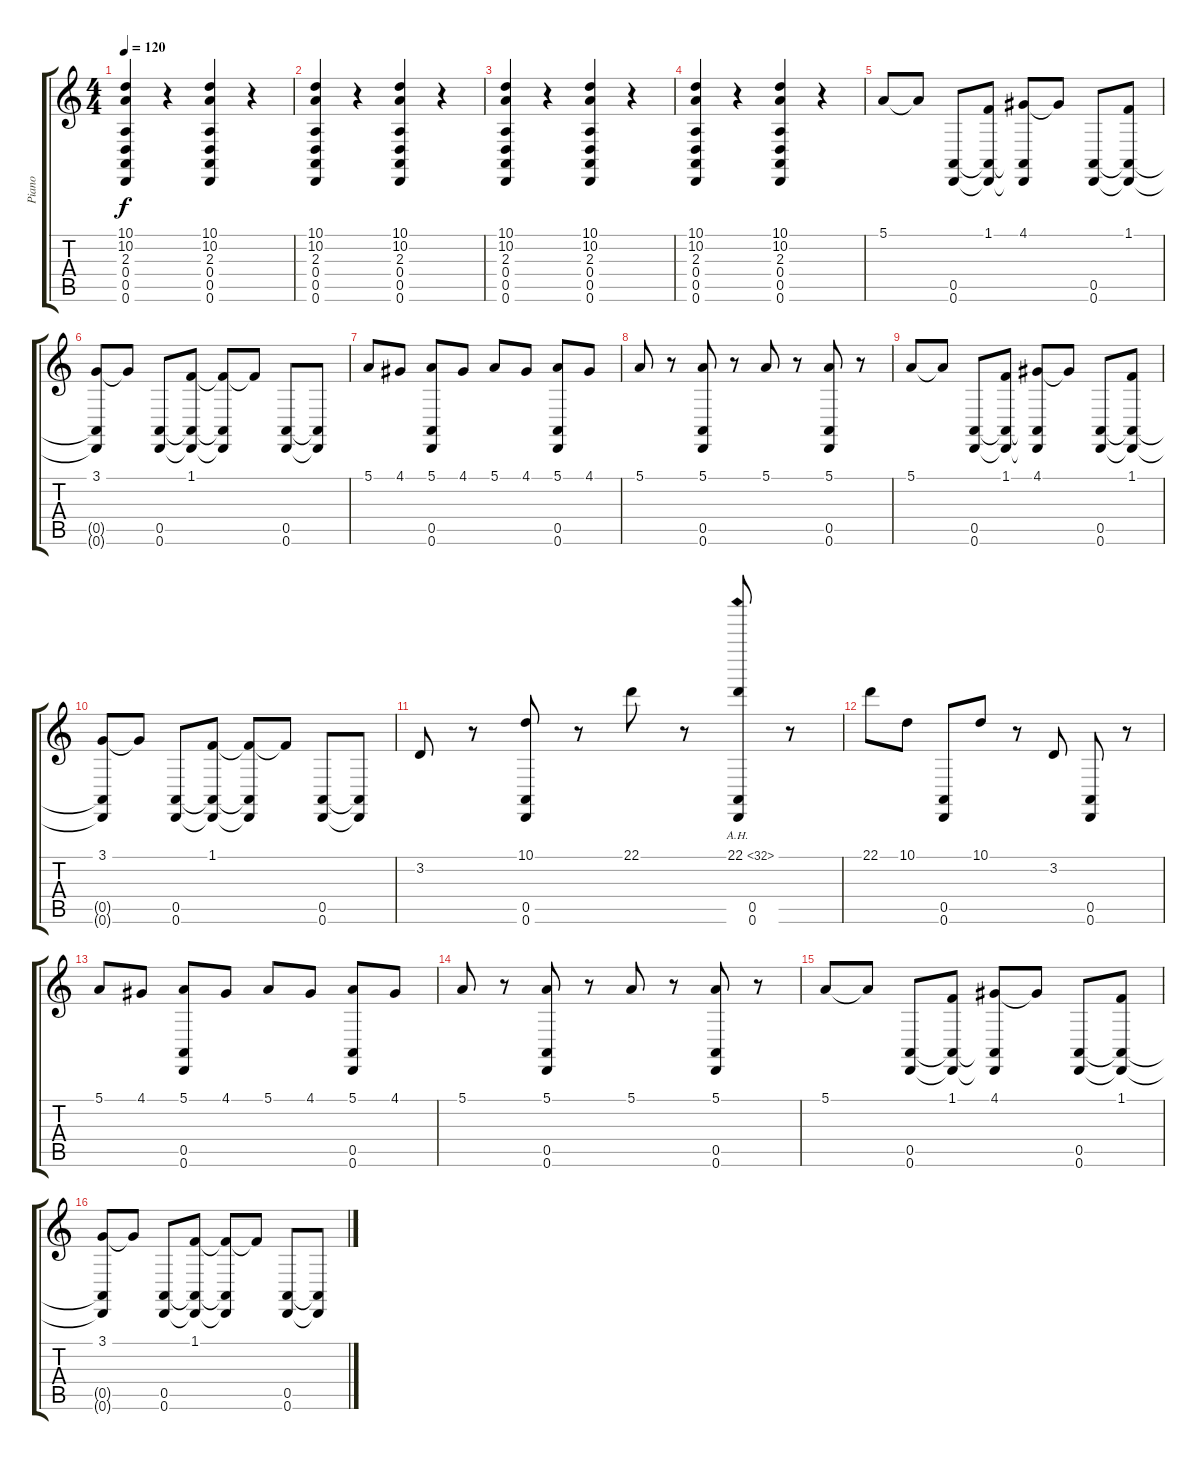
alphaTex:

\track ("Piano" "Piano") {mute instrument acousticgrandpiano}
\staff {score tabs}
\tuning (E4 B3 G3 D3 A2 D2) {hide}
\ts (4 4)
\tempo 120
\clef g2
\ks c
(10.1 10.2 2.3 0.4 0.5 0.6).4{dy f} r.4 (10.1 10.2 2.3 0.4 0.5 0.6).4 r.4 |
(10.1 10.2 2.3 0.4 0.5 0.6).4 r.4 (10.1 10.2 2.3 0.4 0.5 0.6).4 r.4 |
(10.1 10.2 2.3 0.4 0.5 0.6).4 r.4 (10.1 10.2 2.3 0.4 0.5 0.6).4 r.4 |
(10.1 10.2 2.3 0.4 0.5 0.6).4 r.4 (10.1 10.2 2.3 0.4 0.5 0.6).4 r.4 |
5.1.8 5.1{t}.8 (0.5 0.6).8 (1.1 0.5{t} 0.6{t}).8 (4.1 0.5{t} 0.6{t}).8 4.1{t}.8 (0.5 0.6).8 (1.1 0.5{t} 0.6{t}).8 |
(3.1 0.5{t} 0.6{t}).8 3.1{t}.8 (0.5 0.6).8 (1.1 0.5{t} 0.6{t}).8 (1.1{t} 0.5{t} 0.6{t}).8 1.1{t}.8 (0.5 0.6).8 (0.5{t} 0.6{t}).8 |
5.1.8 4.1.8 (5.1 0.5 0.6).8 4.1.8 5.1.8 4.1.8 (5.1 0.5 0.6).8 4.1.8 |
5.1.8 r.8 (5.1 0.5 0.6).8 r.8 5.1.8 r.8 (5.1 0.5 0.6).8 r.8 |
5.1.8 5.1{t}.8 (0.5 0.6).8 (1.1 0.5{t} 0.6{t}).8 (4.1 0.5{t} 0.6{t}).8 4.1{t}.8 (0.5 0.6).8 (1.1 0.5{t} 0.6{t}).8 |
(3.1 0.5{t} 0.6{t}).8 3.1{t}.8 (0.5 0.6).8 (1.1 0.5{t} 0.6{t}).8 (1.1{t} 0.5{t} 0.6{t}).8 1.1{t}.8 (0.5 0.6).8 (0.5{t} 0.6{t}).8 |
3.2.8 r.8 (10.1 0.5 0.6).8 r.8 22.1.8 r.8 (22.1{ah 10} 0.5 0.6).8 r.8 |
22.1.8 10.1.8 (0.5 0.6).8 10.1.8 r.8 3.2.8 (0.5 0.6).8 r.8 |
5.1.8 4.1.8 (5.1 0.5 0.6).8 4.1.8 5.1.8 4.1.8 (5.1 0.5 0.6).8 4.1.8 |
5.1.8 r.8 (5.1 0.5 0.6).8 r.8 5.1.8 r.8 (5.1 0.5 0.6).8 r.8 |
5.1.8 5.1{t}.8 (0.5 0.6).8 (1.1 0.5{t} 0.6{t}).8 (4.1 0.5{t} 0.6{t}).8 4.1{t}.8 (0.5 0.6).8 (1.1 0.5{t} 0.6{t}).8 |
(3.1 0.5{t} 0.6{t}).8 3.1{t}.8 (0.5 0.6).8 (1.1 0.5{t} 0.6{t}).8 (1.1{t} 0.5{t} 0.6{t}).8 1.1{t}.8 (0.5 0.6).8 (0.5{t} 0.6{t}).8
